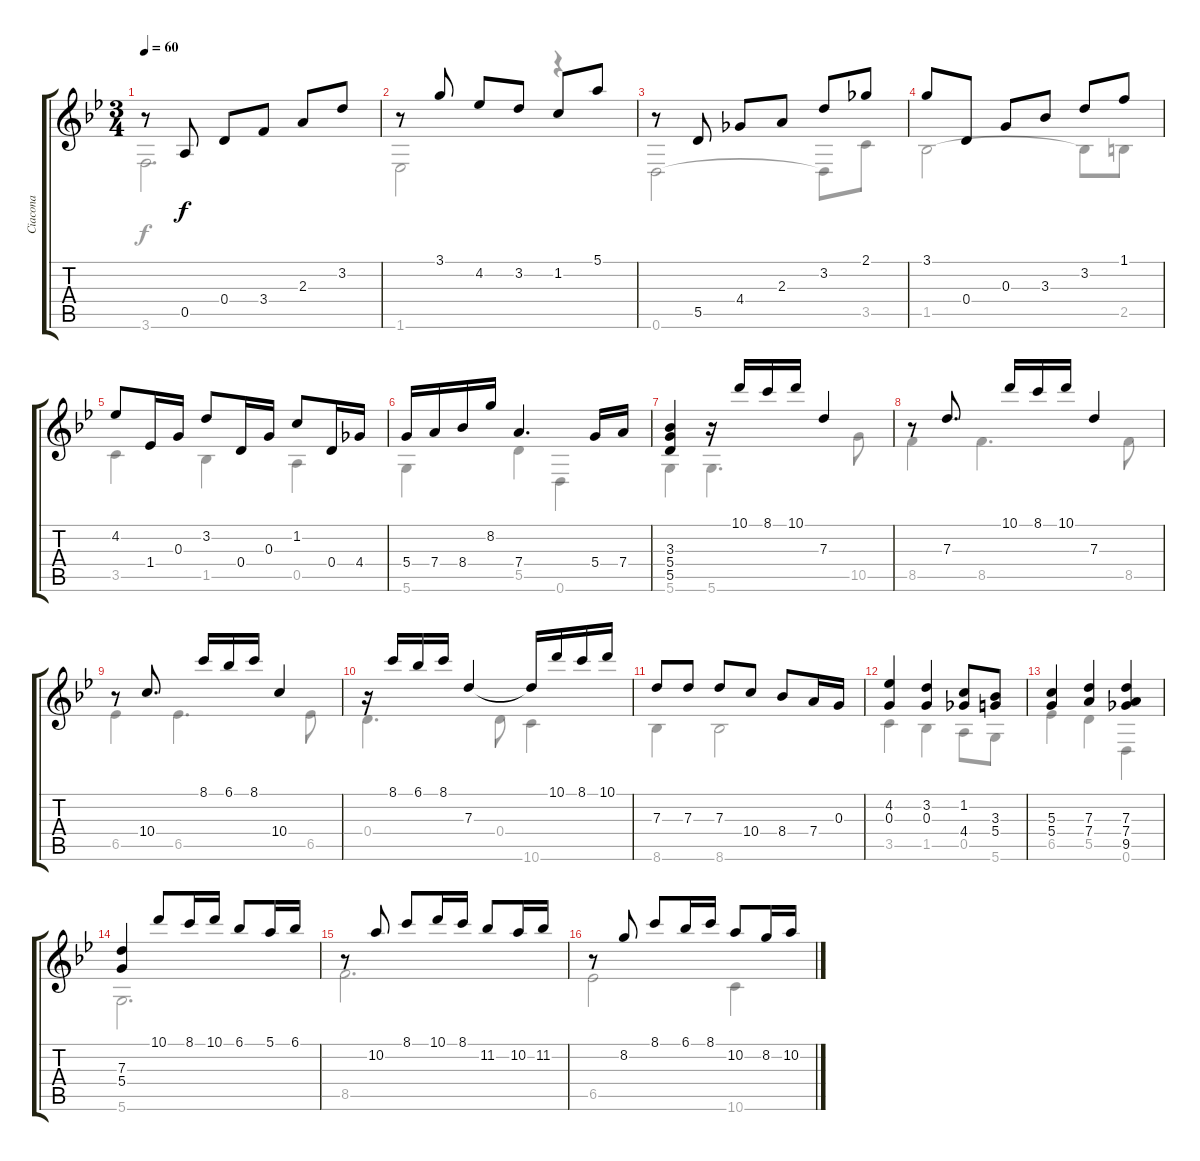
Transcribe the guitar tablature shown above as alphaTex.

\track ("Ciacona" "Ciacona") {instrument acousticguitarnylon}
\staff {score tabs}
\tuning (E4 B3 G3 D3 A2 D2) {hide}
\voice
\ts (3 4)
\tempo 60
\clef g2
\ks bb
r.8{dy f} 0.5.8 0.4.8 3.4.8 2.3.8 3.2.8 |
r.8 3.1.8 4.2.8 3.2.8 1.2.8 5.1.8 |
r.8 5.5.8 4.4.8 2.3.8 3.2.8 2.1.8 |
3.1.8 0.4.8 0.3.8 3.3.8 3.2.8 1.1.8 |
4.2.8 1.4.16 0.3.16 3.2.8 0.4.16 0.3.16 1.2.8 0.4.16 4.4.16 |
5.4.16 7.4.16 8.4.16 8.2.16 7.4.4{d} 5.4.16 7.4.16 |
(3.3 5.4 5.5).4 r.16 10.1.16 8.1.16 10.1.16 7.3.4 |
r.8 7.3.8{d} 10.1.16 8.1.16 10.1.16 7.3.4 |
r.8 10.4.8{d} 8.1.16 6.1.16 8.1.16 10.4.4 |
r.16 8.1.16 6.1.16 8.1.16 7.3.4 7.3{t}.16 10.1.16 8.1.16 10.1.16 |
7.3.8 7.3.8 7.3.8 10.4.8 8.4.8 7.4.16 0.3.16 |
(4.2 0.3).4 (3.2 0.3).4 (1.2 4.4).8 (3.3 5.4).8 |
(5.3 5.4).4 (7.3 7.4).4 (7.3 7.4 9.5).4 |
(7.3 5.4).4 10.1.8 8.1.16 10.1.16 6.1.8 5.1.16 6.1.16 |
r.8 10.2.8 8.1.8 10.1.16 8.1.16 11.2.8 10.2.16 11.2.16 |
r.8 8.2.8 8.1.8 6.1.16 8.1.16 10.2.8 8.2.16 10.2.16
\voice
\clef g2
\ottava regular
\simile none
\ks bb
3.6.2{d dy f} |
1.6.2 r.4 |
0.6.2 0.6{t}.8 3.5.8 |
1.5.2 1.5{t}.8 2.5.8 |
3.5.4 1.5.4 0.5.4 |
5.6.4 5.5.4 0.6.4 |
5.6.4 5.6.4{d} 10.5.8 |
8.5.4 8.5.4{d} 8.5.8 |
6.5.4 6.5.4{d} 6.5.8 |
0.4.4{d} 0.4.8 10.6.4 |
8.6.4 8.6.2 |
3.5.4 1.5.4 0.5.8 5.6.8 |
6.5.4 5.5.4 0.6.4 |
5.6.2{d} |
8.5.2{d} |
6.5.2 10.6.4
